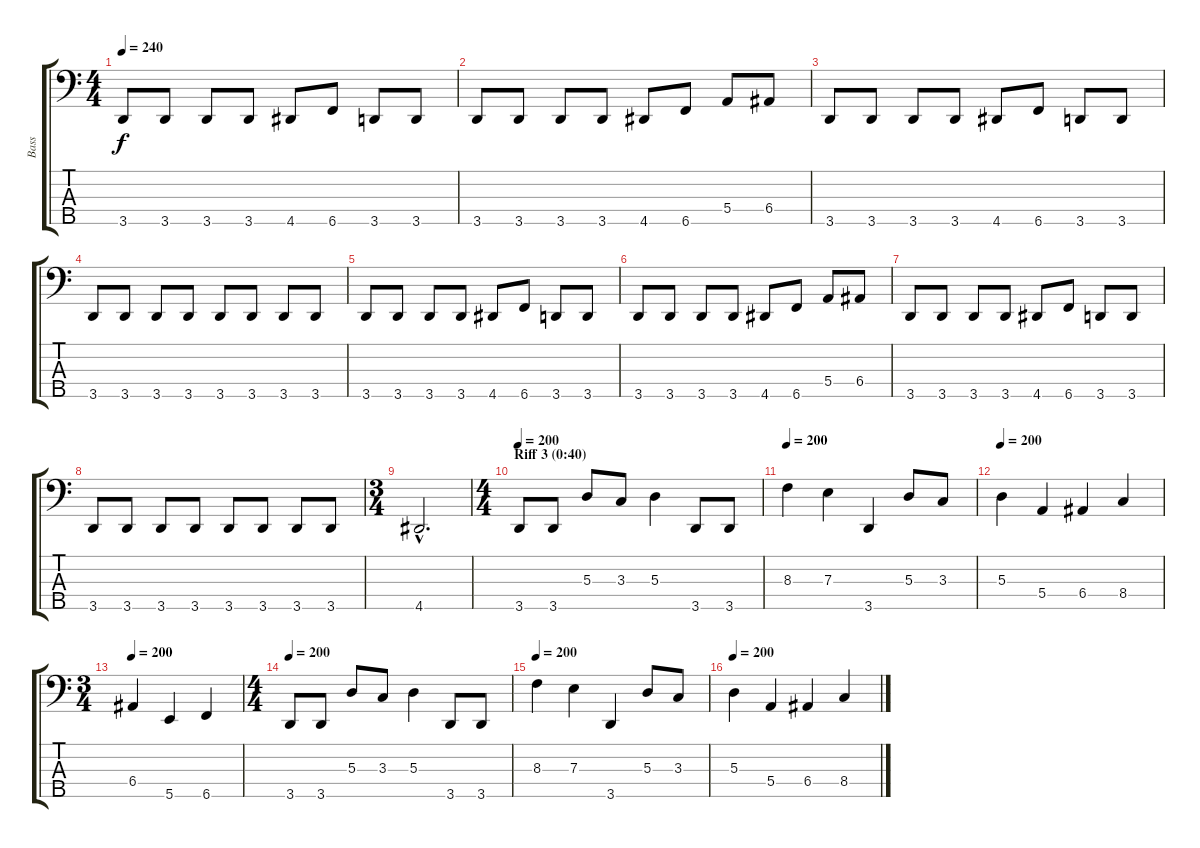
\track ("Bass" "Bass") {instrument electricbassfinger}
\staff {score tabs}
\tuning (G2 D2 A1 E1 B0) {hide}
\ts (4 4)
\tempo 240
\clef f4
\ks c
3.5.8{dy f} 3.5.8 3.5.8 3.5.8 4.5.8 6.5.8 3.5.8 3.5.8 |
3.5.8 3.5.8 3.5.8 3.5.8 4.5.8 6.5.8 5.4.8 6.4.8 |
3.5.8 3.5.8 3.5.8 3.5.8 4.5.8 6.5.8 3.5.8 3.5.8 |
3.5.8 3.5.8 3.5.8 3.5.8 3.5.8 3.5.8 3.5.8 3.5.8 |
3.5.8 3.5.8 3.5.8 3.5.8 4.5.8 6.5.8 3.5.8 3.5.8 |
3.5.8 3.5.8 3.5.8 3.5.8 4.5.8 6.5.8 5.4.8 6.4.8 |
3.5.8 3.5.8 3.5.8 3.5.8 4.5.8 6.5.8 3.5.8 3.5.8 |
3.5.8 3.5.8 3.5.8 3.5.8 3.5.8 3.5.8 3.5.8 3.5.8 |
\ts (3 4)
4.5{hac}.2{d} |
\ts (4 4)
\section ("" "Riff 3 (0:40)")
\tempo 200
3.5.8 3.5.8 5.3.8 3.3.8 5.3.4 3.5.8 3.5.8 |
\tempo 200
8.3.4 7.3.4 3.5.4 5.3.8 3.3.8 |
\tempo 200
5.3.4 5.4.4 6.4.4 8.4.4 |
\ts (3 4)
\tempo 200
6.4.4 5.5.4 6.5.4 |
\ts (4 4)
\tempo 200
3.5.8 3.5.8 5.3.8 3.3.8 5.3.4 3.5.8 3.5.8 |
\tempo 200
8.3.4 7.3.4 3.5.4 5.3.8 3.3.8 |
\tempo 200
5.3.4 5.4.4 6.4.4 8.4.4
